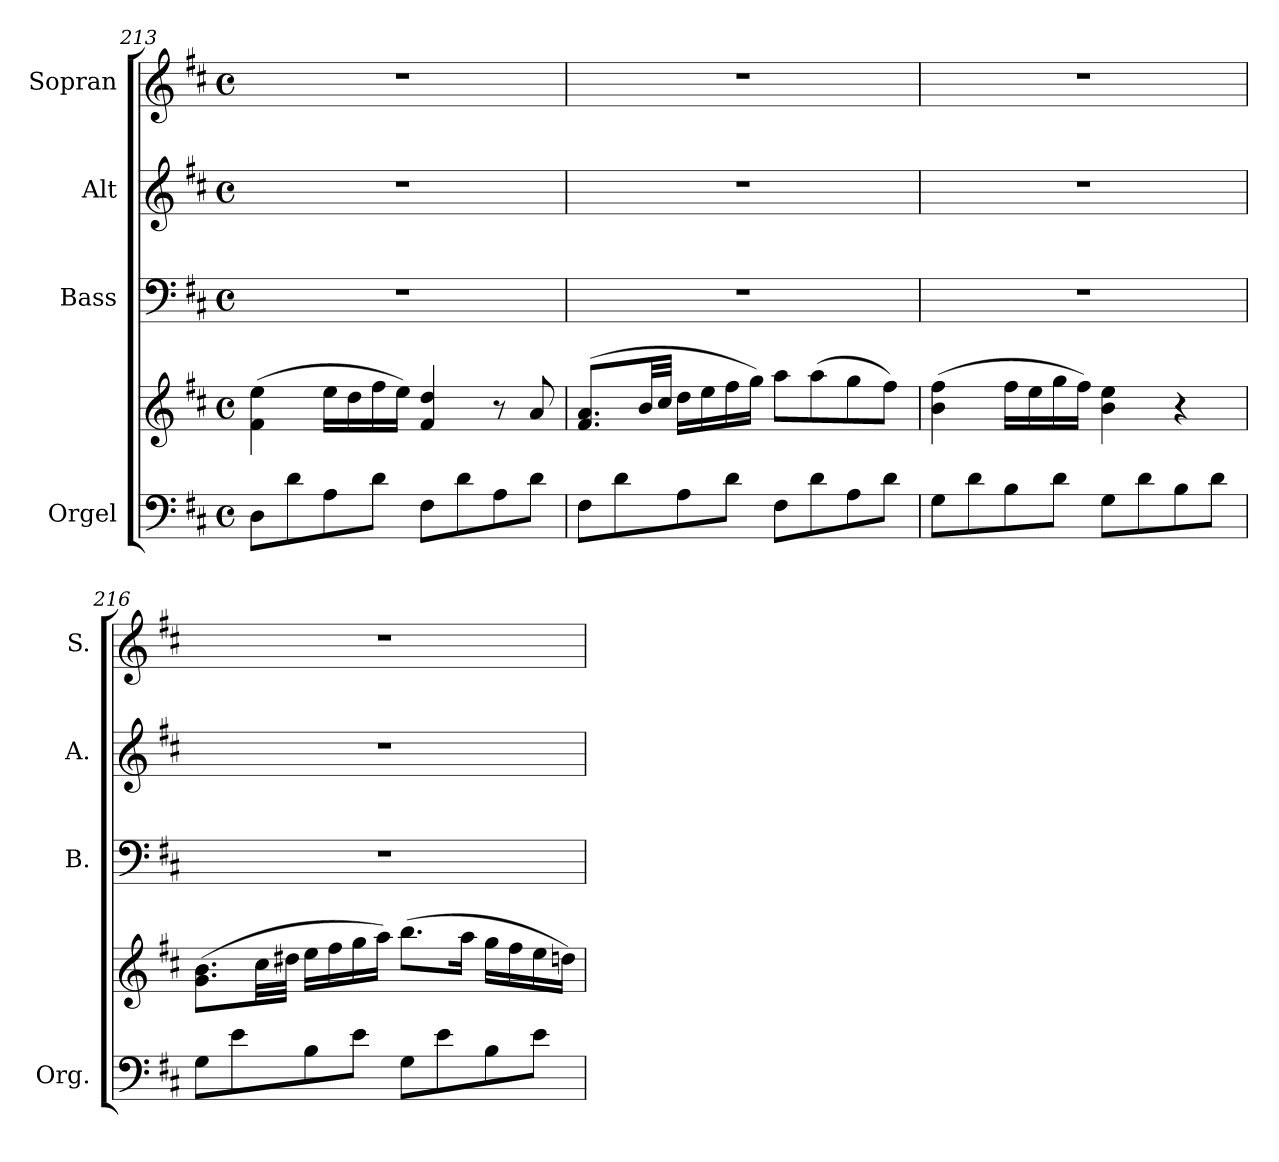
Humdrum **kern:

**kern	**kern	**kern	**kern	**kern
*part4	*part4	*part3	*part2	*part1
*staff5	*staff4	*staff3	*staff2	*staff1
*I"Orgel	*	*I"Bass	*I"Alt	*I"Sopran
*I'Org.	*	*I'B.	*I'A.	*I'S.
*clefF4	*clefG2	*clefF4	*clefG2	*clefG2
*k[f#c#]	*k[f#c#]	*k[f#c#]	*k[f#c#]	*k[f#c#]
*D:	*D:	*D:	*D:	*D:
*M4/4	*M4/4	*M4/4	*M4/4	*M4/4
*met(c)	*met(c)	*met(c)	*met(c)	*met(c)
=213	=213	=213	=213	=213
8D\L	(>4f#\ 4ee\	1r	1r	1r
8d\	.	.	.	.
8A\	16ee\LL	.	.	.
.	16dd\	.	.	.
8d\J	16ff#\	.	.	.
.	16ee\JJ)	.	.	.
8F#\L	4f#/ 4dd/	.	.	.
8d\	.	.	.	.
8A\	8r	.	.	.
8d\J	8a/	.	.	.
!!LO:LB:g=z
=214	=214	=214	=214	=214
8F#\L	(>8.f#/ 8.a/L	1r	1r	1r
8d\	.	.	.	.
.	32b/LL	.	.	.
.	32cc#/JJJ	.	.	.
8A\	16dd\LL	.	.	.
.	16ee\	.	.	.
8d\J	16ff#\	.	.	.
.	16gg\JJ)	.	.	.
8F#\L	8aa\L	.	.	.
8d\	(>8aa\	.	.	.
8A\	8gg\	.	.	.
8d\J	8ff#\J)	.	.	.
=215	=215	=215	=215	=215
8G\L	(>4b\ 4ff#\	1r	1r	1r
8d\	.	.	.	.
8B\	16ff#\LL	.	.	.
.	16ee\	.	.	.
8d\J	16gg\	.	.	.
.	16ff#\JJ)	.	.	.
8G\L	4b\ 4ee\	.	.	.
8d\	.	.	.	.
8B\	4r	.	.	.
8d\J	.	.	.	.
=216	=216	=216	=216	=216
8G\L	(>8.g\ 8.b\L	1r	1r	1r
8e\	.	.	.	.
.	32cc#\LL	.	.	.
.	32dd#X\JJJ	.	.	.
8B\	16ee\LL	.	.	.
.	16ff#\	.	.	.
8e\J	16gg\	.	.	.
.	16aa\JJ)	.	.	.
8G\L	(>8.bb\L	.	.	.
8e\	.	.	.	.
.	16aa\Jk	.	.	.
8B\	16gg\LL	.	.	.
.	16ff#\	.	.	.
8e\J	16ee\	.	.	.
.	16ddn\JJ)	.	.	.
=	=	=	=	=
*-	*-	*-	*-	*-
